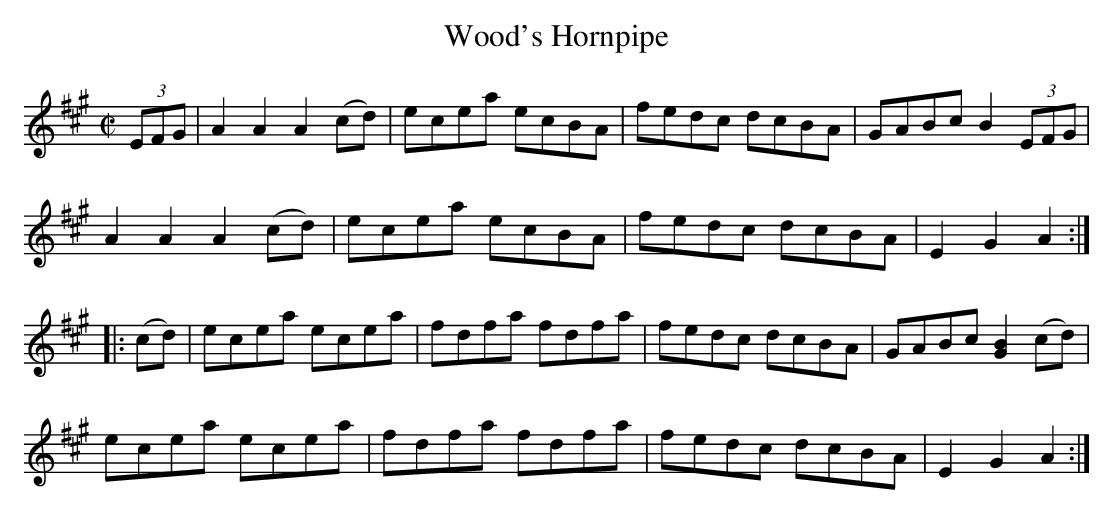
X:1
T:Wood's Hornpipe
M:C|
L:1/8
K:A
(3EFG|A2A2A2 (cd)|ecea ecBA|fedc dcBA|GABc B2 (3EFG|
A2A2A2 (cd)|ecea ecBA|fedc dcBA|E2G2A2:|
|:(cd)|ecea ecea|fdfa fdfa|fedc dcBA|GABc [G2B2] (cd)|
ecea ecea|fdfa fdfa|fedc dcBA|E2G2A2:|]
